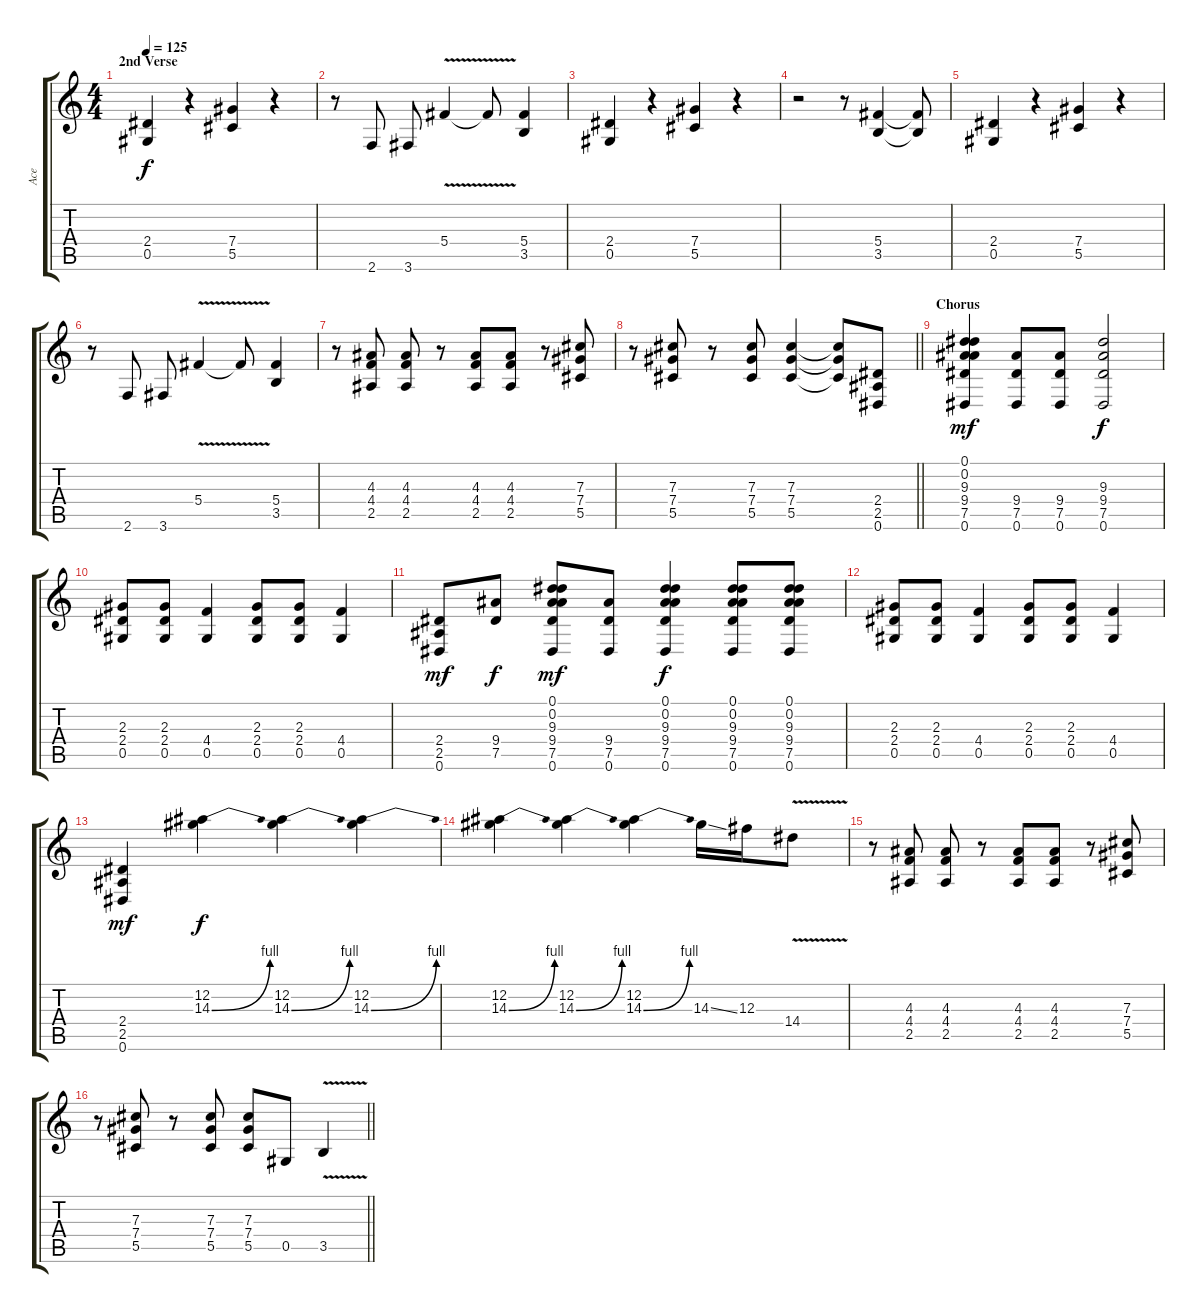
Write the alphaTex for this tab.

\track ("Ace" "Ace") {instrument distortionguitar}
\staff {score tabs}
\tuning (Eb4 Bb3 Gb3 Db3 Ab2 Eb2) {hide}
\ts (4 4)
\section ("" "2nd Verse")
\tempo 125
\clef g2
\ks c
(2.4 0.5).4{dy f} r.4 (7.4 5.5).4 r.4 |
r.8 2.6.8 3.6.8 5.4{v}.4 5.4{t}.8 (5.4 3.5).4 |
(2.4 0.5).4 r.4 (7.4 5.5).4 r.4 |
r.2 r.8 (5.4 3.5).4 (5.4{t} 3.5{t}).8 |
(2.4 0.5).4 r.4 (7.4 5.5).4 r.4 |
r.8 2.6.8 3.6.8 5.4{v}.4 5.4{t}.8 (5.4 3.5).4 |
r.8 (4.3 4.4 2.5).8 (4.3 4.4 2.5).8 r.8 (4.3 4.4 2.5).8 (4.3 4.4 2.5).8 r.8 (7.3 7.4 5.5).8 |
\barLineRight lightlight
r.8 (7.3 7.4 5.5).8 r.8 (7.3 7.4 5.5).8 (7.3 7.4 5.5).4 (7.3{t} 7.4{t} 5.5{t}).8 (2.4 2.5 0.6).8 |
\section ("" "Chorus")
(0.1 0.2 9.3 9.4 7.5 0.6).4{dy mf} (9.4 7.5 0.6).8 (9.4 7.5 0.6).8 (9.3 9.4 7.5 0.6).2{dy f} |
(2.3 2.4 0.5).8 (2.3 2.4 0.5).8 (4.4 0.5).4 (2.3 2.4 0.5).8 (2.3 2.4 0.5).8 (4.4 0.5).4 |
(2.4 2.5 0.6).8{dy mf} (9.4 7.5).8{dy f} (0.1 0.2 9.3 9.4 7.5 0.6).8{dy mf} (9.4 7.5 0.6).8 (0.1 0.2 9.3 9.4 7.5 0.6).4{dy f} (0.1 0.2 9.3 9.4 7.5 0.6).8 (0.1 0.2 9.3 9.4 7.5 0.6).8 |
(2.3 2.4 0.5).8 (2.3 2.4 0.5).8 (4.4 0.5).4 (2.3 2.4 0.5).8 (2.3 2.4 0.5).8 (4.4 0.5).4 |
(2.4 2.5 0.6).4{dy mf volume 7} (12.2 14.3{be (bend 0 0 60 4)}).4{dy f} (12.2 14.3{be (bend 0 0 60 4)}).4 (12.2 14.3{be (bend 0 0 60 4)}).4 |
(12.2 14.3{be (bend 0 0 60 4)}).4 (12.2 14.3{be (bend 0 0 60 4)}).4 (12.2 14.3{be (bend 0 0 60 4)}).4 14.3{ss}.16 12.3.16 14.4{v}.8 |
r.8{volume 10} (4.3 4.4 2.5).8 (4.3 4.4 2.5).8 r.8 (4.3 4.4 2.5).8 (4.3 4.4 2.5).8 r.8 (7.3 7.4 5.5).8 |
\barLineRight lightlight
r.8 (7.3 7.4 5.5).8 r.8 (7.3 7.4 5.5).8 (7.3 7.4 5.5).8 0.5.8 3.5{v}.4
